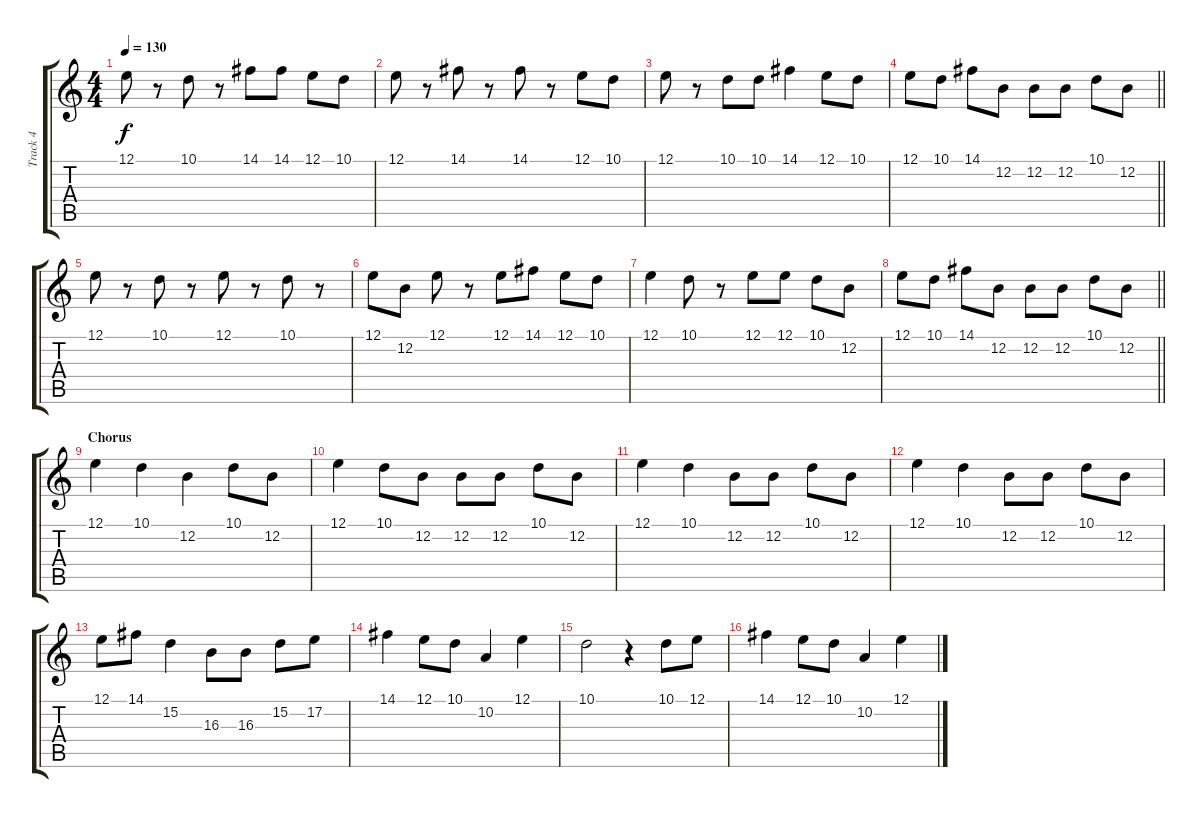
\track ("Track 4" "Track 4") {instrument sopranosax}
\staff {score tabs}
\tuning (E4 B3 G3 D3 A2 D2) {hide}
\ts (4 4)
\tempo 130
\clef g2
\ks c
12.1.8{dy f} r.8 10.1.8 r.8 14.1.8 14.1.8 12.1.8 10.1.8 |
12.1.8 r.8 14.1.8 r.8 14.1.8 r.8 12.1.8 10.1.8 |
12.1.8 r.8 10.1.8 10.1.8 14.1.4 12.1.8 10.1.8 |
\barLineRight lightlight
12.1.8 10.1.8 14.1.8 12.2.8 12.2.8 12.2.8 10.1.8 12.2.8 |
12.1.8 r.8 10.1.8 r.8 12.1.8 r.8 10.1.8 r.8 |
12.1.8 12.2.8 12.1.8 r.8 12.1.8 14.1.8 12.1.8 10.1.8 |
12.1.4 10.1.8 r.8 12.1.8 12.1.8 10.1.8 12.2.8 |
\barLineRight lightlight
12.1.8 10.1.8 14.1.8 12.2.8 12.2.8 12.2.8 10.1.8 12.2.8 |
\section ("" "Chorus")
12.1.4 10.1.4 12.2.4 10.1.8 12.2.8 |
12.1.4 10.1.8 12.2.8 12.2.8 12.2.8 10.1.8 12.2.8 |
12.1.4 10.1.4 12.2.8 12.2.8 10.1.8 12.2.8 |
12.1.4 10.1.4 12.2.8 12.2.8 10.1.8 12.2.8 |
12.1.8 14.1.8 15.2.4 16.3.8 16.3.8 15.2.8 17.2.8 |
14.1.4 12.1.8 10.1.8 10.2.4 12.1.4 |
10.1.2 r.4 10.1.8 12.1.8 |
14.1.4 12.1.8 10.1.8 10.2.4 12.1.4
